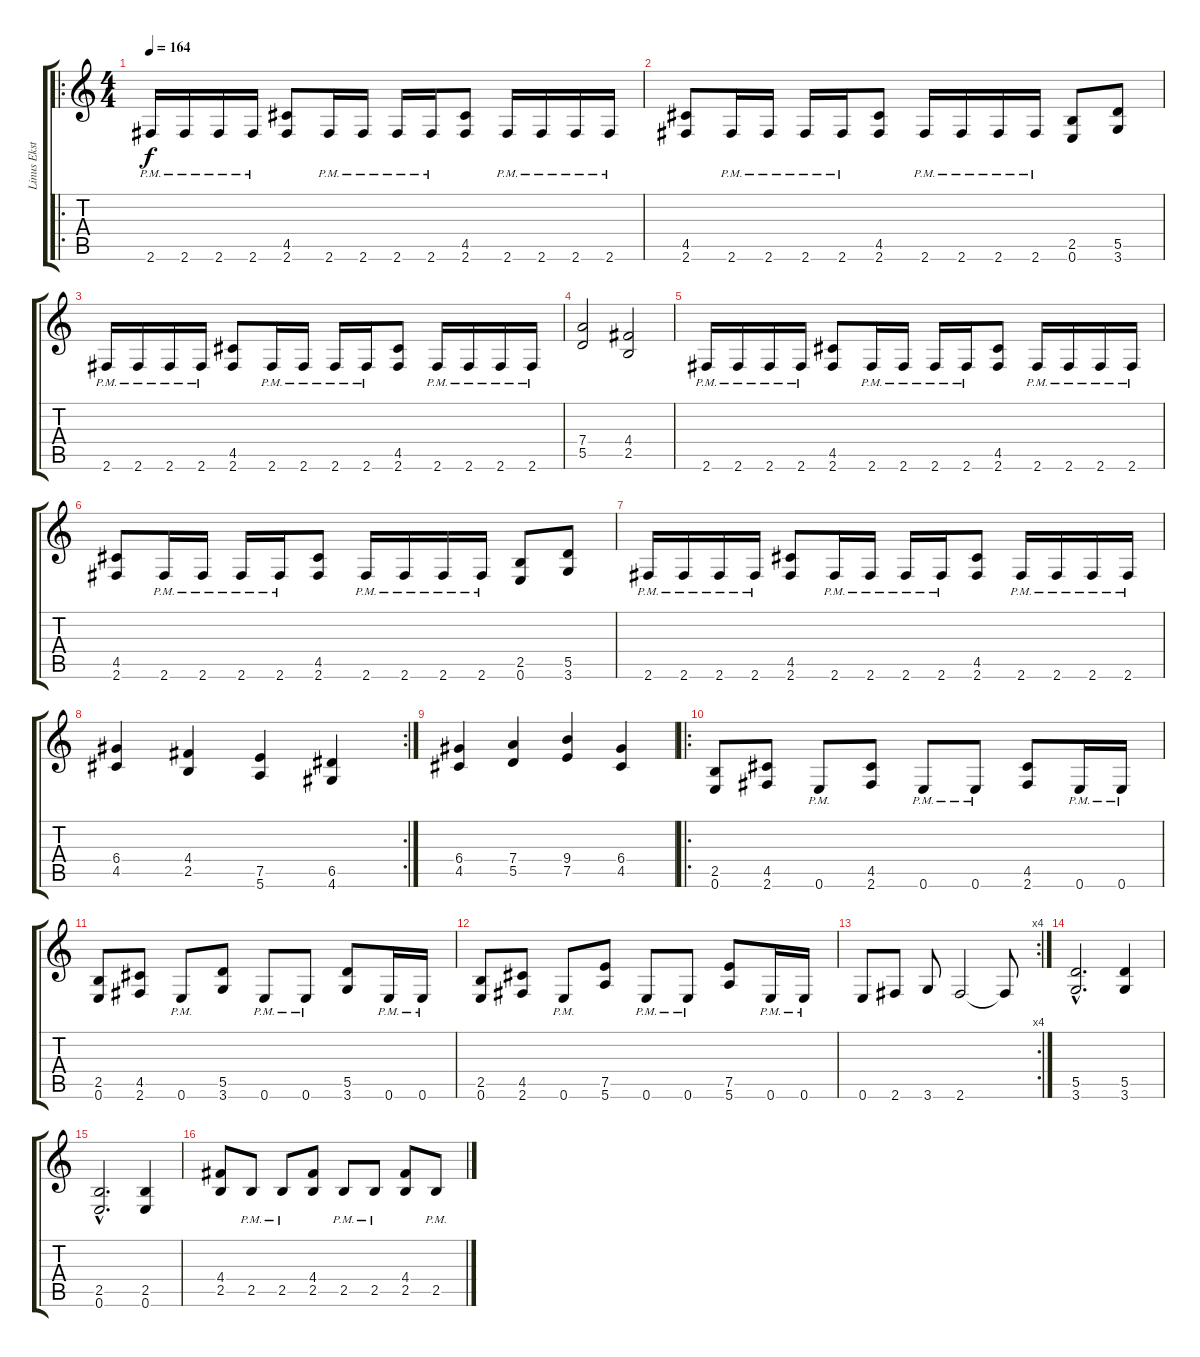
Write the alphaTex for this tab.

\track ("Linus Ekstroem" "Linus Ekst") {instrument distortionguitar}
\staff {score tabs}
\tuning (E4 B3 G3 D3 A2 E2) {hide}
\ro
\ts (4 4)
\tempo 164
\clef g2
\ks c
2.6{pm}.16{dy f} 2.6{pm}.16 2.6{pm}.16 2.6{pm}.16 (4.5 2.6).8 2.6{pm}.16 2.6{pm}.16 2.6{pm}.16 2.6{pm}.16 (4.5 2.6).8 2.6{pm}.16 2.6{pm}.16 2.6{pm}.16 2.6{pm}.16 |
(4.5 2.6).8 2.6{pm}.16 2.6{pm}.16 2.6{pm}.16 2.6{pm}.16 (4.5 2.6).8 2.6{pm}.16 2.6{pm}.16 2.6{pm}.16 2.6{pm}.16 (2.5 0.6).8 (5.5 3.6).8 |
2.6{pm}.16 2.6{pm}.16 2.6{pm}.16 2.6{pm}.16 (4.5 2.6).8 2.6{pm}.16 2.6{pm}.16 2.6{pm}.16 2.6{pm}.16 (4.5 2.6).8 2.6{pm}.16 2.6{pm}.16 2.6{pm}.16 2.6{pm}.16 |
(7.4 5.5).2 (4.4 2.5).2 |
2.6{pm}.16 2.6{pm}.16 2.6{pm}.16 2.6{pm}.16 (4.5 2.6).8 2.6{pm}.16 2.6{pm}.16 2.6{pm}.16 2.6{pm}.16 (4.5 2.6).8 2.6{pm}.16 2.6{pm}.16 2.6{pm}.16 2.6{pm}.16 |
(4.5 2.6).8 2.6{pm}.16 2.6{pm}.16 2.6{pm}.16 2.6{pm}.16 (4.5 2.6).8 2.6{pm}.16 2.6{pm}.16 2.6{pm}.16 2.6{pm}.16 (2.5 0.6).8 (5.5 3.6).8 |
2.6{pm}.16 2.6{pm}.16 2.6{pm}.16 2.6{pm}.16 (4.5 2.6).8 2.6{pm}.16 2.6{pm}.16 2.6{pm}.16 2.6{pm}.16 (4.5 2.6).8 2.6{pm}.16 2.6{pm}.16 2.6{pm}.16 2.6{pm}.16 |
\rc 2
(6.4 4.5).4 (4.4 2.5).4 (7.5 5.6).4 (6.5 4.6).4 |
(6.4 4.5).4 (7.4 5.5).4 (9.4 7.5).4 (6.4 4.5).4 |
\ro
(2.5 0.6).8 (4.5 2.6).8 0.6{pm}.8 (4.5 2.6).8 0.6{pm}.8 0.6{pm}.8 (4.5 2.6).8 0.6{pm}.16 0.6{pm}.16 |
(2.5 0.6).8 (4.5 2.6).8 0.6{pm}.8 (5.5 3.6).8 0.6{pm}.8 0.6{pm}.8 (5.5 3.6).8 0.6{pm}.16 0.6{pm}.16 |
(2.5 0.6).8 (4.5 2.6).8 0.6{pm}.8 (7.5 5.6).8 0.6{pm}.8 0.6{pm}.8 (7.5 5.6).8 0.6{pm}.16 0.6{pm}.16 |
\rc 4
0.6.8 2.6.8 3.6.8 2.6.2 2.6{t}.8 |
(5.5{hac} 3.6{hac}).2{d} (5.5 3.6).4 |
(2.5{hac} 0.6{hac}).2{d} (2.5 0.6).4 |
(4.4 2.5).8 2.5{pm}.8 2.5{pm}.8 (4.4 2.5).8 2.5{pm}.8 2.5{pm}.8 (4.4 2.5).8 2.5{pm}.8
